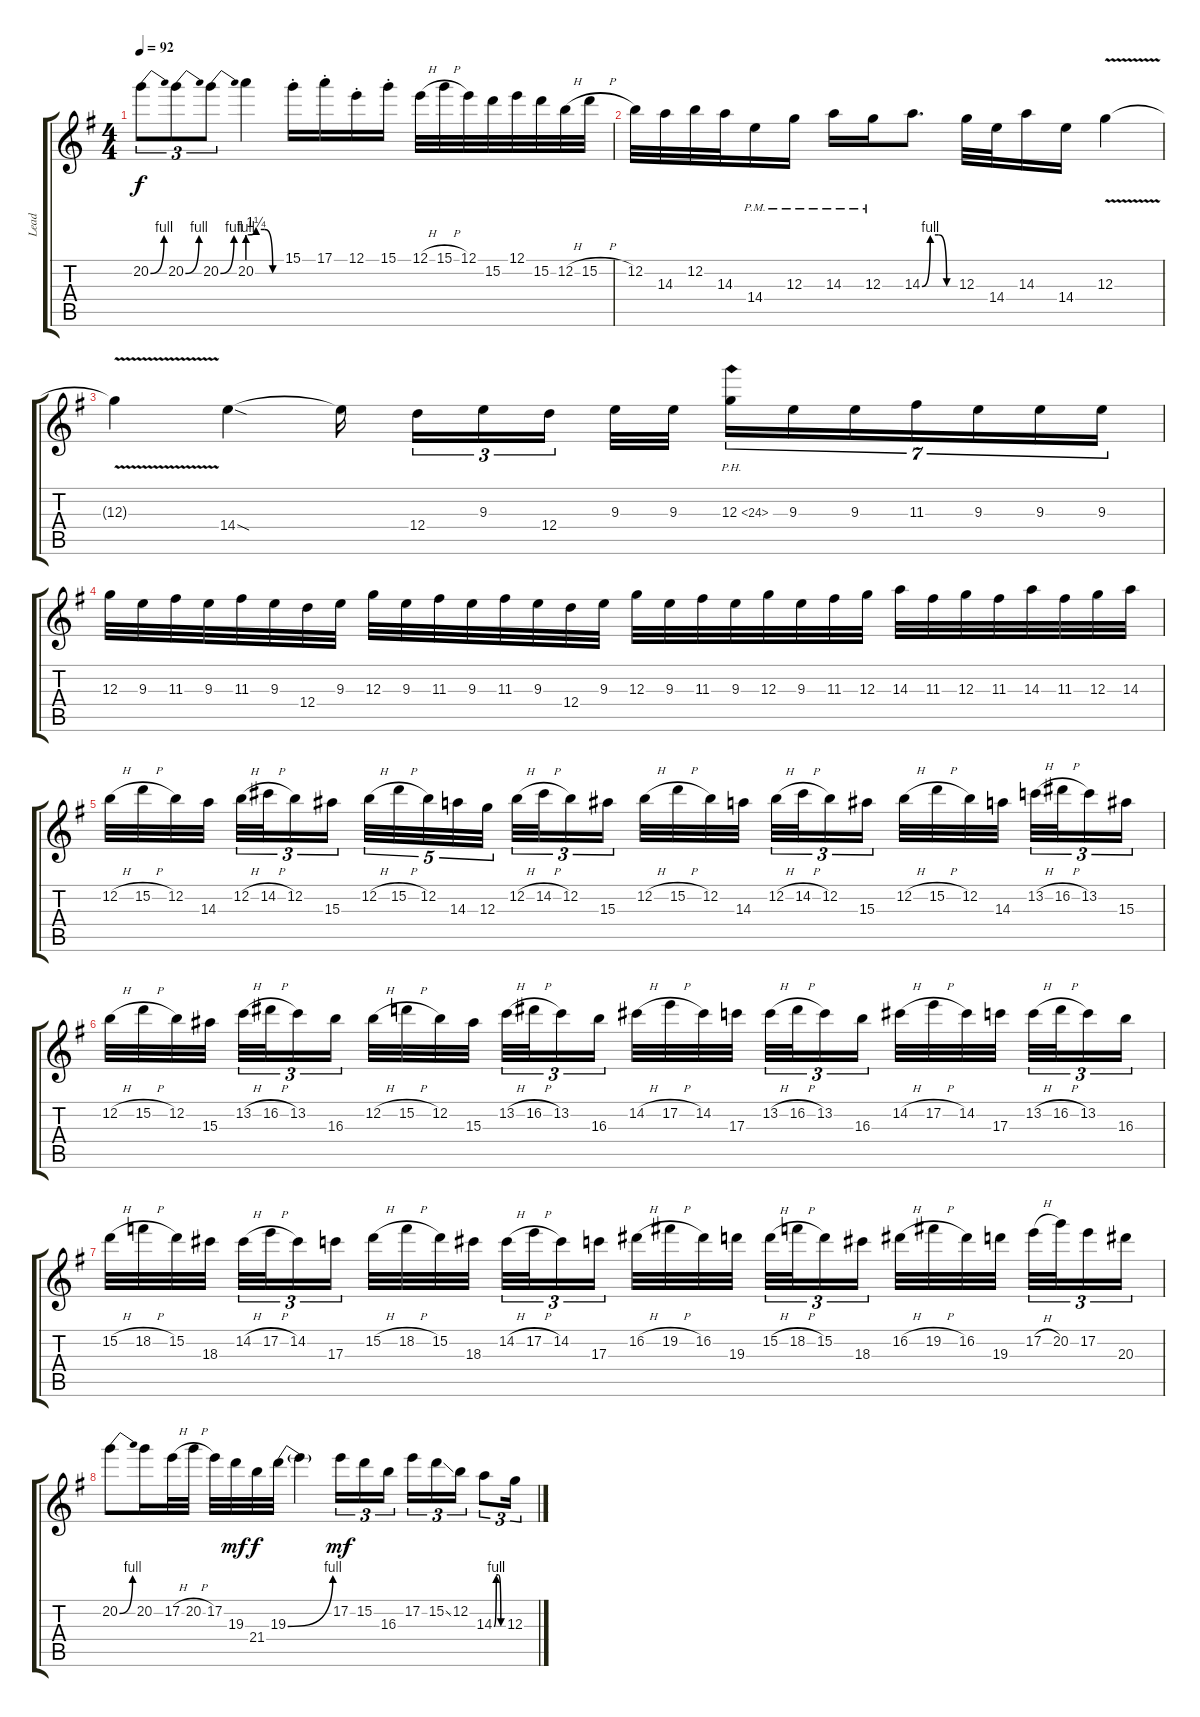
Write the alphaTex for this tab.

\track ("Lead" "Lead") {instrument overdrivenguitar}
\staff {score tabs}
\tuning (E4 B3 G3 D3 A2 E2) {hide}
\ts (4 4)
\tempo 92
\clef g2
\ks eminor
20.2{be (bend 0 0 60 4)}.8{tu (3 2) dy f} 20.2{be (bend 0 0 60 4)}.8{tu (3 2)} 20.2{be (bend 0 0 60 4)}.8{tu (3 2)} 20.2{be (custom 0 4 15 5 30 5 45 0 60 0)}.4 15.1{st}.16 17.1{st}.16 12.1{st}.16 15.1{st}.16 12.1{h}.32 15.1{h}.32 12.1.32 15.2.32 12.1.32 15.2.32 12.2{h}.32 15.2{h}.32 |
12.2.32 14.3.32 12.2.32 14.3.32 14.4{pm}.16 12.3{pm}.16 14.3{pm}.16 12.3{pm}.16 14.3{be (custom 0 0 15 4 30 4 45 0 60 0)}.8{d} 12.3.32 14.4.32 14.3.16 14.4.16 12.3{v}.4 |
12.3{t}.4 14.4{sod}.4 14.4{t}.16{beam splitsecondary} 12.4.16{tu (3 2)} 9.3.16{tu (3 2)} 12.4.16{tu (3 2) beam splitsecondary} 9.3.32 9.3.32 12.3{ph 12}.16{tu (7 4)} 9.3.16{tu (7 4)} 9.3.16{tu (7 4)} 11.3.16{tu (7 4)} 9.3.16{tu (7 4)} 9.3.16{tu (7 4)} 9.3.16{tu (7 4)} |
12.3.32 9.3.32 11.3.32 9.3.32 11.3.32 9.3.32 12.4.32 9.3.32 12.3.32 9.3.32 11.3.32 9.3.32 11.3.32 9.3.32 12.4.32 9.3.32 12.3.32 9.3.32 11.3.32 9.3.32 12.3.32 9.3.32 11.3.32 12.3.32 14.3.32 11.3.32 12.3.32 11.3.32 14.3.32 11.3.32 12.3.32 14.3.32 |
12.2{h}.32 15.2{h}.32 12.2.32 14.3.32{beam splitsecondary} 12.2{h}.32{tu (3 2)} 14.2{h}.32{tu (3 2)} 12.2.16{tu (3 2)} 15.3.16{tu (3 2)} 12.2{h}.32{tu (5 4)} 15.2{h}.32{tu (5 4)} 12.2.32{tu (5 4)} 14.3.32{tu (5 4)} 12.3.32{tu (5 4) beam splitsecondary} 12.2{h}.32{tu (3 2)} 14.2{h}.32{tu (3 2)} 12.2.16{tu (3 2)} 15.3.16{tu (3 2)} 12.2{h}.32 15.2{h}.32 12.2.32 14.3.32{beam splitsecondary} 12.2{h}.32{tu (3 2)} 14.2{h}.32{tu (3 2)} 12.2.16{tu (3 2)} 15.3.16{tu (3 2)} 12.2{h}.32 15.2{h}.32 12.2.32 14.3.32{beam splitsecondary} 13.2{h}.32{tu (3 2)} 16.2{h}.32{tu (3 2)} 13.2.16{tu (3 2)} 15.3.16{tu (3 2)} |
12.2{h}.32 15.2{h}.32 12.2.32 15.3.32{beam splitsecondary} 13.2{h}.32{tu (3 2)} 16.2{h}.32{tu (3 2)} 13.2.16{tu (3 2)} 16.3.16{tu (3 2)} 12.2{h}.32 15.2{h}.32 12.2.32 15.3.32{beam splitsecondary} 13.2{h}.32{tu (3 2)} 16.2{h}.32{tu (3 2)} 13.2.16{tu (3 2)} 16.3.16{tu (3 2)} 14.2{h}.32 17.2{h}.32 14.2.32 17.3.32{beam splitsecondary} 13.2{h}.32{tu (3 2)} 16.2{h}.32{tu (3 2)} 13.2.16{tu (3 2)} 16.3.16{tu (3 2)} 14.2{h}.32 17.2{h}.32 14.2.32 17.3.32{beam splitsecondary} 13.2{h}.32{tu (3 2)} 16.2{h}.32{tu (3 2)} 13.2.16{tu (3 2)} 16.3.16{tu (3 2)} |
15.2{h}.32 18.2{h}.32 15.2.32 18.3.32{beam splitsecondary} 14.2{h}.32{tu (3 2)} 17.2{h}.32{tu (3 2)} 14.2.16{tu (3 2)} 17.3.16{tu (3 2)} 15.2{h}.32 18.2{h}.32 15.2.32 18.3.32{beam splitsecondary} 14.2{h}.32{tu (3 2)} 17.2{h}.32{tu (3 2)} 14.2.16{tu (3 2)} 17.3.16{tu (3 2)} 16.2{h}.32 19.2{h}.32 16.2.32 19.3.32{beam splitsecondary} 15.2{h}.32{tu (3 2)} 18.2{h}.32{tu (3 2)} 15.2.16{tu (3 2)} 18.3.16{tu (3 2)} 16.2{h}.32 19.2{h}.32 16.2.32 19.3.32{beam splitsecondary} 17.2{h}.32{tu (3 2)} 20.2.32{tu (3 2)} 17.2.16{tu (3 2)} 20.3.16{tu (3 2)} |
20.2{be (bend 0 0 60 4)}.8 20.2.16 17.2{h}.32 20.2{h}.32 17.2.32 19.3.32{dy mf} 21.4.32{dy f} 19.3{be (bend 0 0 60 4)}.32 19.3{t}.4 17.2.16{tu (3 2) dy mf} 15.2.16{tu (3 2)} 16.3.16{tu (3 2)} 17.2.16{tu (3 2)} 15.2{ss}.16{tu (3 2)} 12.2.16{tu (3 2)} 14.3{be (custom 0 0 15 4 30 4 45 0 60 0)}.8{tu (3 2)} 12.3.16{tu (3 2)}
